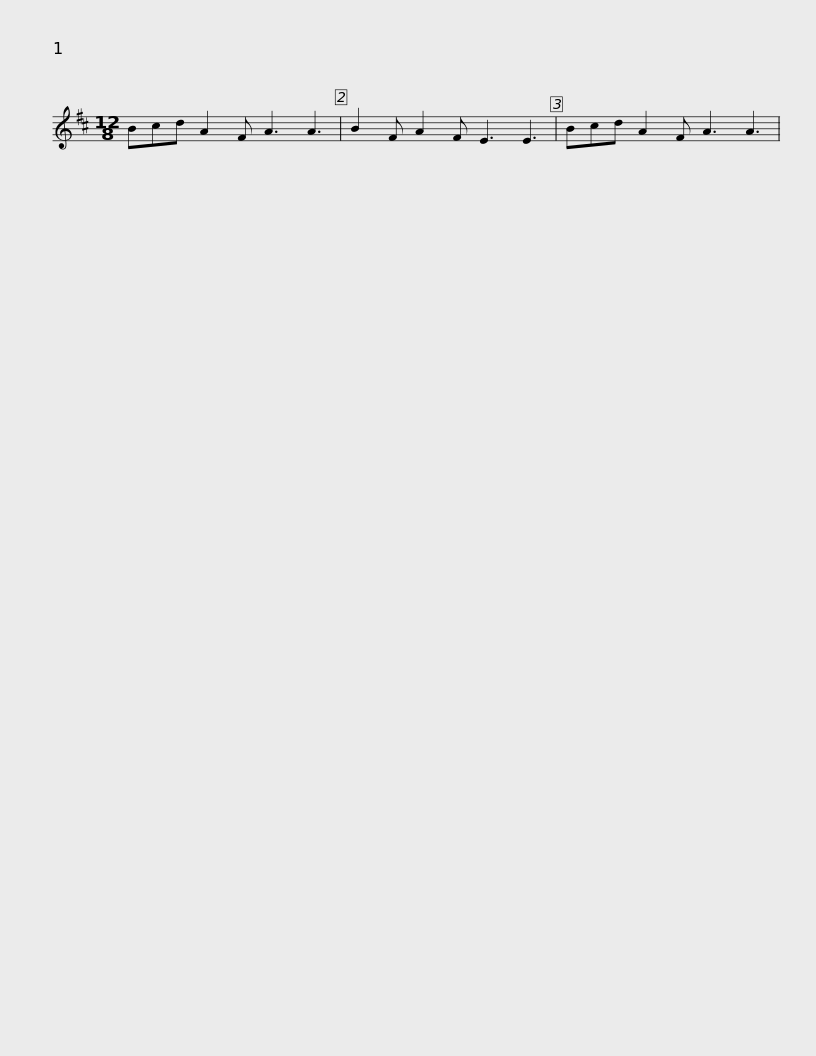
X:1
L:1/8
M:12/8
I:linebreak $
K:D
V:1 treble
V:1
 Bcd A2 F A3 A3 | B2 F A2 F E3 E3 | Bcd A2 F A3 A3 | %3
